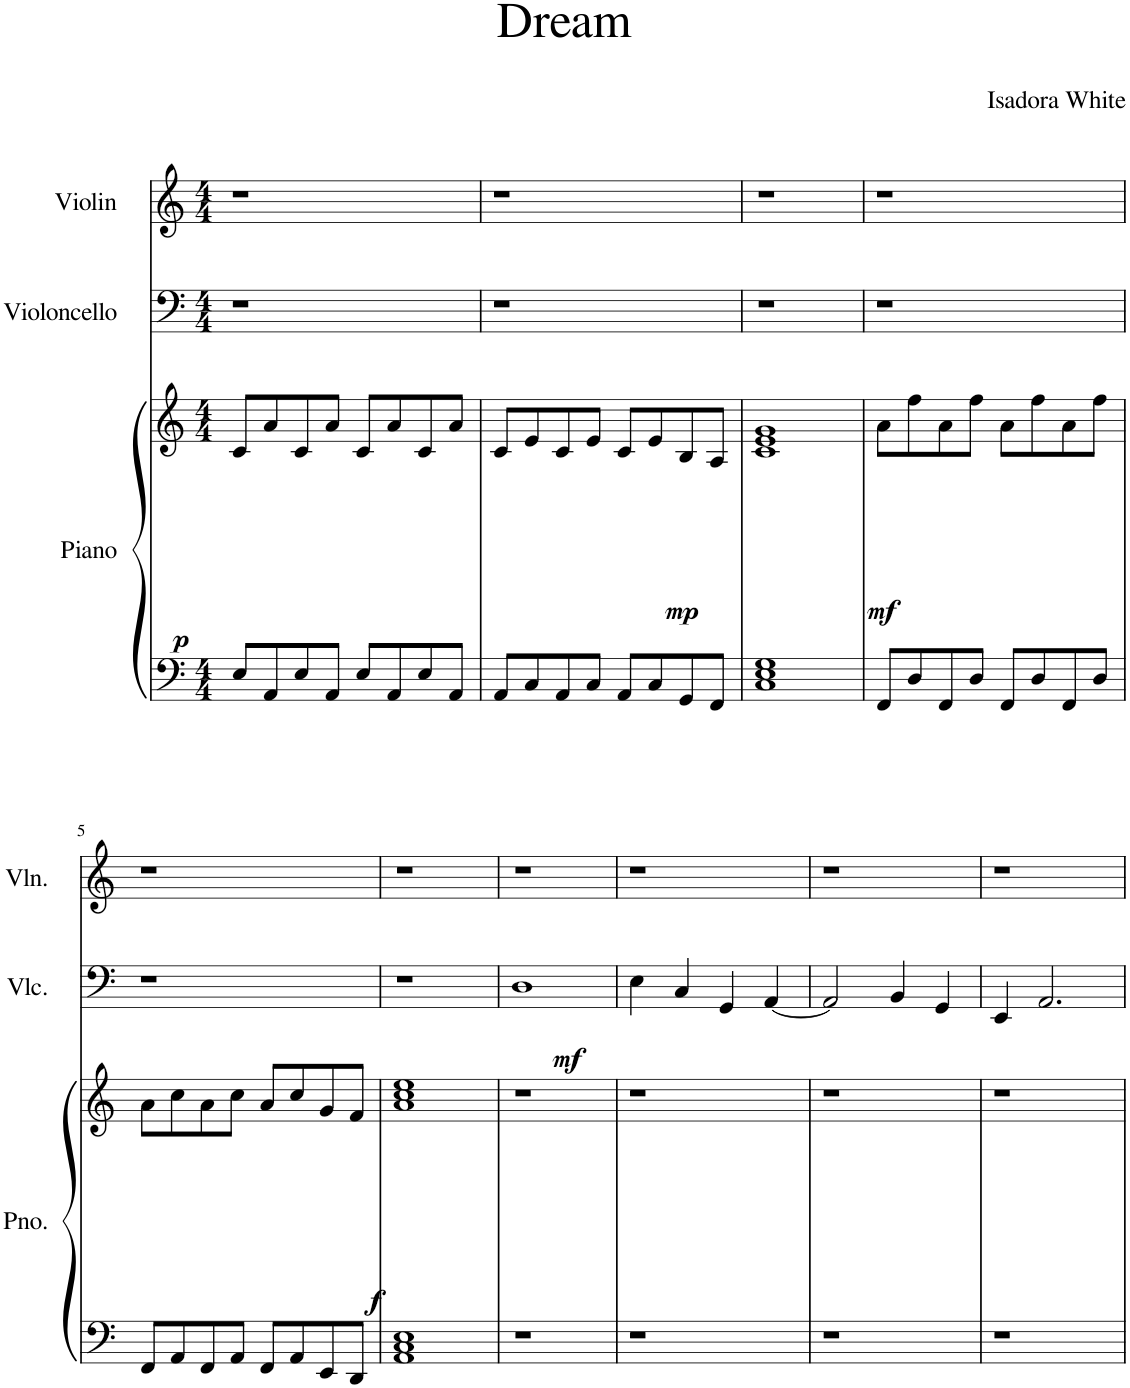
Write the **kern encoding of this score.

**kern	**kern	**dynam	**kern	**dynam	**kern
*part3	*part3	*part3	*part2	*part2	*part1
*staff4	*staff3	*staff3/4	*staff2	*staff2	*staff1
*I"Piano	*	*	*I"Violoncello	*	*I"Violin
*I'Pno.	*	*	*I'Vlc.	*	*I'Vln.
*clefF4	*clefG2	*	*clefF4	*	*clefG2
*k[]	*k[]	*	*k[]	*	*k[]
*M4/4	*M4/4	*	*M4/4	*	*M4/4
=1	=1	=1	=1	=1	=1
!	!	!LO:DY:b	!	!	!
8E/L	8c/L	p	1r	.	1r
8AA/	8a/	.	.	.	.
8E/	8c/	.	.	.	.
8AA/J	8a/J	.	.	.	.
8E/L	8c/L	.	.	.	.
8AA/	8a/	.	.	.	.
8E/	8c/	.	.	.	.
8AA/J	8a/J	.	.	.	.
=2	=2	=2	=2	=2	=2
8AA/L	8c/L	.	1r	.	1r
8C/	8e/	.	.	.	.
8AA/	8c/	.	.	.	.
!	!	!LO:DY:b	!	!	!
8C/J	8e/J	mp	.	.	.
8AA/L	8c/L	.	.	.	.
8C/	8e/	.	.	.	.
8GG/	8B/	.	.	.	.
8FF/J	8A/J	.	.	.	.
=3	=3	=3	=3	=3	=3
1C 1E 1G	1c 1e 1g	.	1r	.	1r
=4	=4	=4	=4	=4	=4
!	!	!LO:DY:b	!	!	!
8FF/L	8a\L	mf	1r	.	1r
8D/	8ff\	.	.	.	.
8FF/	8a\	.	.	.	.
8D/J	8ff\J	.	.	.	.
8FF/L	8a\L	.	.	.	.
8D/	8ff\	.	.	.	.
8FF/	8a\	.	.	.	.
8D/J	8ff\J	.	.	.	.
!!LO:LB:g=z
=5	=5	=5	=5	=5	=5
8FF/L	8a\L	.	1r	.	1r
8AA/	8cc\	.	.	.	.
8FF/	8a\	.	.	.	.
8AA/J	8cc\J	.	.	.	.
!	!	!LO:DY:b	!	!	!
8FF/L	8a/L	f	.	.	.
8AA/	8cc/	.	.	.	.
8EE/	8g/	.	.	.	.
8DD/J	8f/J	.	.	.	.
=6	=6	=6	=6	=6	=6
1AA 1C 1E	1a 1cc 1ee	.	1r	.	1r
=7	=7	=7	=7	=7	=7
!	!	!	!	!LO:DY:b	!
1r	1r	.	1D	mf	1r
=8	=8	=8	=8	=8	=8
1r	1r	.	4E\	.	1r
.	.	.	4C/	.	.
.	.	.	4GG/	.	.
.	.	.	[4AA/	.	.
=9	=9	=9	=9	=9	=9
1r	1r	.	2AA/]	.	1r
.	.	.	4BB/	.	.
.	.	.	4GG/	.	.
=10	=10	=10	=10	=10	=10
1r	1r	.	4EE/	.	1r
.	.	.	2.AA/	.	.
=	=	=	=	=	=
*-	*-	*-	*-	*-	*-
